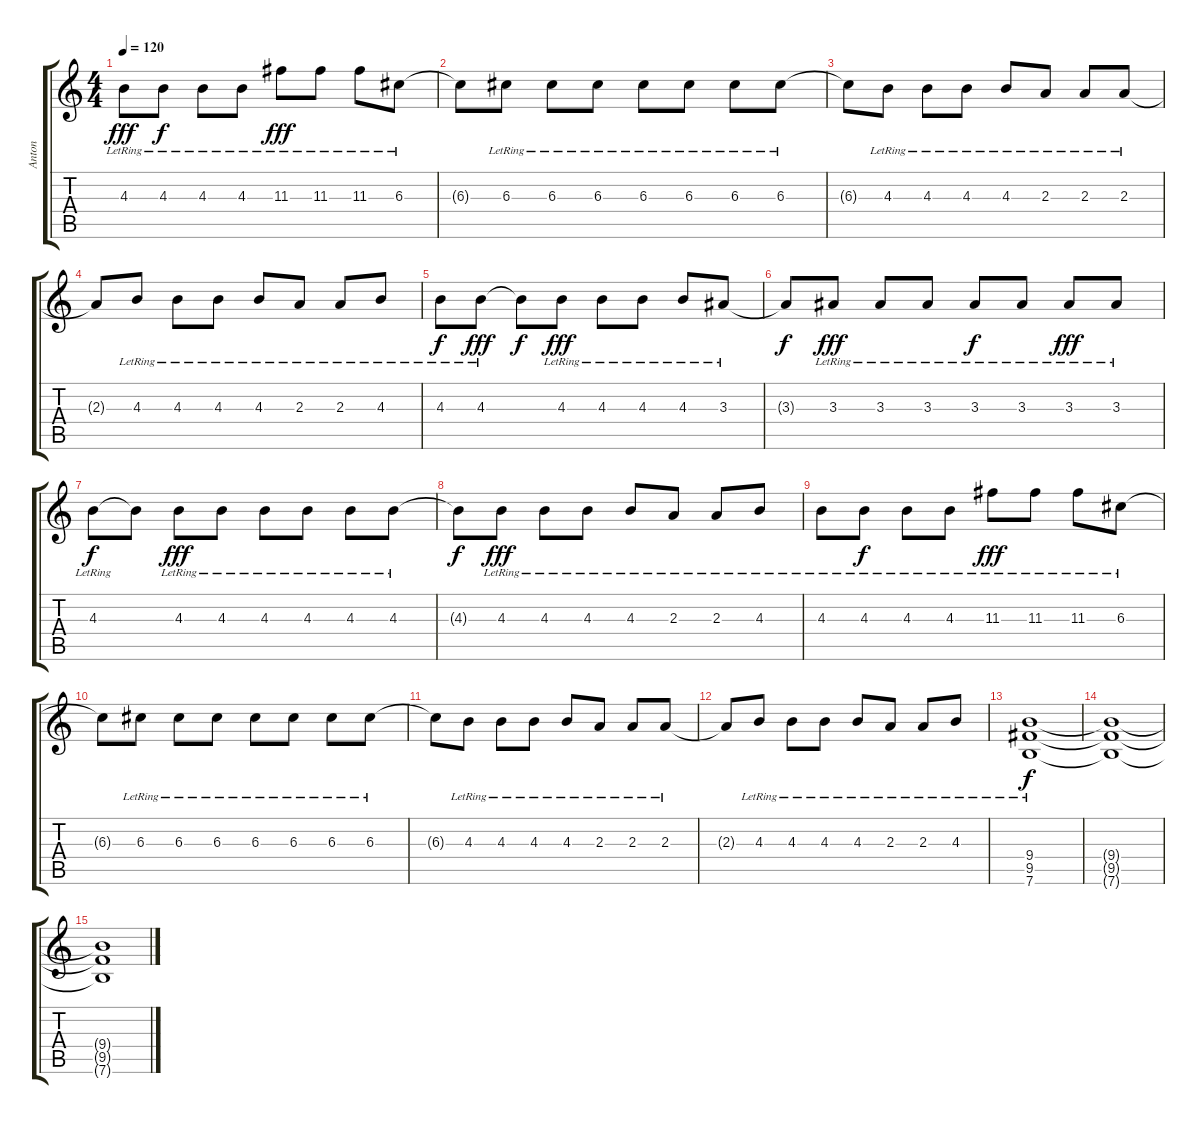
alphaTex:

\track ("Anton" "Anton") {instrument electricguitarclean}
\staff {score tabs}
\tuning (E4 B3 G3 D3 A2 E2) {hide}
\ts (4 4)
\tempo 120
\clef g2
\ks c
4.3{lr}.8{dy fff} 4.3{lr}.8{dy f} 4.3{lr}.8 4.3{lr}.8 11.3{lr}.8{dy fff} 11.3{lr}.8 11.3{lr}.8 6.3{lr}.8 |
6.3{t}.8 6.3{lr}.8 6.3{lr}.8 6.3{lr}.8 6.3{lr}.8 6.3{lr}.8 6.3{lr}.8 6.3{lr}.8 |
6.3{t}.8 4.3{lr}.8 4.3{lr}.8 4.3{lr}.8 4.3{lr}.8 2.3{lr}.8 2.3{lr}.8 2.3{lr}.8 |
2.3{t}.8 4.3{lr}.8 4.3{lr}.8 4.3{lr}.8 4.3{lr}.8 2.3{lr}.8 2.3{lr}.8 4.3{lr}.8 |
4.3{lr}.8{dy f} 4.3{lr}.8{dy fff} 4.3{t}.8{dy f} 4.3{lr}.8{dy fff} 4.3{lr}.8 4.3{lr}.8 4.3{lr}.8 3.3{lr}.8 |
3.3{t}.8{dy f} 3.3{lr}.8{dy fff} 3.3{lr}.8 3.3{lr}.8 3.3{lr}.8{dy f} 3.3{lr}.8 3.3{lr}.8{dy fff} 3.3{lr}.8 |
4.3{lr}.8{dy f} 4.3{t}.8 4.3{lr}.8{dy fff} 4.3{lr}.8 4.3{lr}.8 4.3{lr}.8 4.3{lr}.8 4.3{lr}.8 |
4.3{t}.8{dy f} 4.3{lr}.8{dy fff} 4.3{lr}.8 4.3{lr}.8 4.3{lr}.8 2.3{lr}.8 2.3{lr}.8 4.3{lr}.8 |
4.3{lr}.8 4.3{lr}.8{dy f} 4.3{lr}.8 4.3{lr}.8 11.3{lr}.8{dy fff} 11.3{lr}.8 11.3{lr}.8 6.3{lr}.8 |
6.3{t}.8 6.3{lr}.8 6.3{lr}.8 6.3{lr}.8 6.3{lr}.8 6.3{lr}.8 6.3{lr}.8 6.3{lr}.8 |
6.3{t}.8 4.3{lr}.8 4.3{lr}.8 4.3{lr}.8 4.3{lr}.8 2.3{lr}.8 2.3{lr}.8 2.3{lr}.8 |
2.3{t}.8 4.3{lr}.8 4.3{lr}.8 4.3{lr}.8 4.3{lr}.8 2.3{lr}.8 2.3{lr}.8 4.3{lr}.8 |
(9.4{lr} 9.5{lr} 7.6{lr}).1{dy f volume 0} |
(9.4{t} 9.5{t} 7.6{t}).1 |
(9.4{t} 9.5{t} 7.6{t}).1
